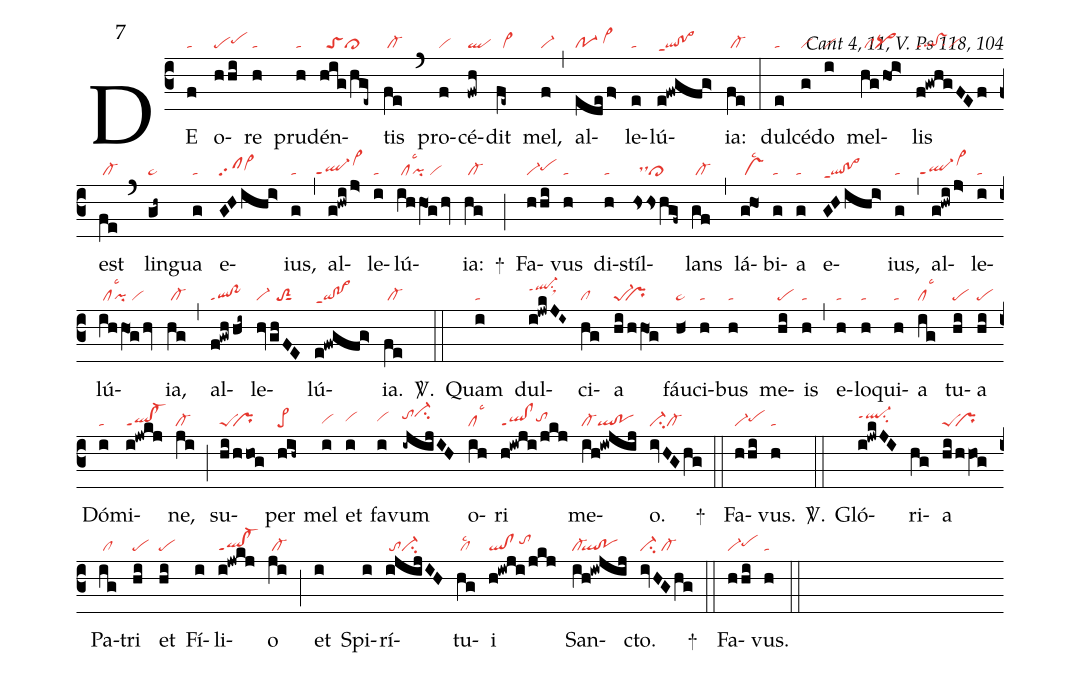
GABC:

mode:7;
nabc-lines:1;
commentary: Cant 4, 11, V. Ps 118, 104;
%%
(c3)
DE(f|ta) o(hhi|pepehh)re(h|ta) pru(h|ta)dén(hig/hge~|//toScl>)tis(fe|/cl-) (`)
pro(f|vi)cé(fwh|ql)dit(fe~|//vi>) mel,(f|vi-) (,)
al(edef>|po-1/vi>hh)le(e|ta)lú(e!fwgfg>|ql!po>ppt1)ia:(fe|/cl-) (:)
dul(e|ta)cé(g|vi)do(i|vi) mel(hgho1!i>|/clpq>)lis(f!gwhgFEf|ql!vsppt1su2vi) est(fe|/cl-) (`)
lin(gh~|pe~)gua(g|ta) e(GHihi>|sfvi>hh)ius,(g|ta) (,)
al(g!hwi/j>|````ql-ppt1vi>hj)le(i|ta)lú(ihhO1g/hv|/cllsc3``pi/vi)ia:(hg|/cl-) +(;)
Fa(hhi|vi-pehh)vus(h|ta) di(h|ta)stíl(hshshgf~|//dshhcl>)lans(gf|/cl-) (,)
lá(g!ho1|/vslsc2)bi(g|ta)a(g|ta) e(GHihi>|ql!po>ppt1)ius,(g|ta) (,)
al(g!hwi/j>|````ql-ppt1vi>hj)le(i|ta)lú(ihhO1g/hv|/cllsc3``pi/vi)ia,(hg|/cl-) (,)
al(f!gwh/hi~|ql!po~ppt1)le(hvghFE|vi-//toS2sut1)lú(e!fwgfg>|qi!po>ppt1)ia.(fe|/cl-) <sp>V/</sp>.(::)
Quam(i|ta) dul(i!jwkJI~|ql-hjppt1su1sux1)ci(hg|cl)a(hi/hhO1g|pe-1```pr) fáu(h<|ta>)ci(h|ta)bus(h|ta) me(hi|pe)is(h|ta) (,)
e(h|ta)lo(h|ta)qui(h|ta)a(ig|cllsc3) tu(hi|pe)a(hi|pe) Dó(i|ta)mi(i!jwkj|ql!cl-ppt1)ne,(ji|cl-) (;)
su(hi/hhog|peS``pr)per(hih~|pe>) mel(i|vihg) et(i|vihh) fa(i|vihh)vum(-ijijIH|tohici-hj) o(ih|cllsc3)ri(h!iwji/jkj|ql!clppt1tohh) me(ih!iwjij|cl-ql!po)o.(ivHGhg|ci-cl-) +(::)
Fa(hhi|vi-pehh)vus.(h|ta) <sp>V/</sp>.(::)
Gló(i!jwkJI|ql-hippt1su2)ri(hg)a(hi/hhVO!g|peS``pr) Pa(ig|/cl)tri(hi|pe) et(hi|pe) Fí(i)li(i!jwkj|ql!cl-ppt1)o(ji|/cl-) (;)
et(i) Spi(i)rí(i!@jijIH|/toci-)tu(hg|/cllsc2)i(h!iwji/jkj|ql!cl/tohi) San(ih!iw!@jij|cl-``ql!po)cto.(ivHGhg|ci-/cl-) +(::)
Fa(hhi|vi-pehh)vus.(h|ta) (::)
